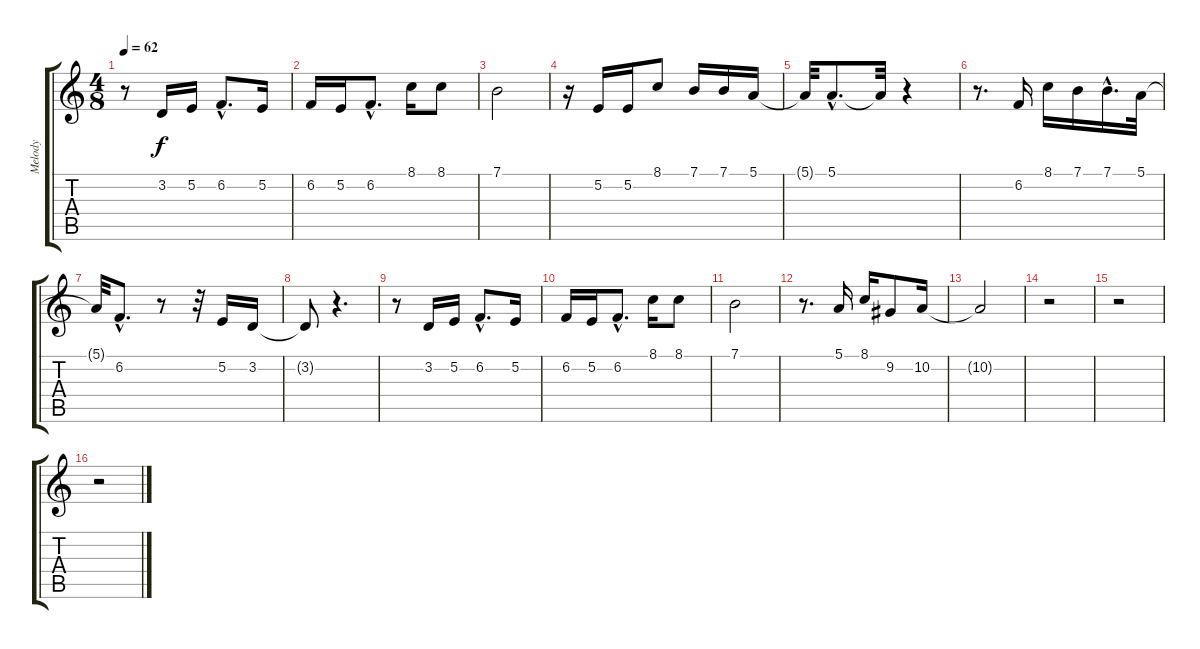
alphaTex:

\track ("Melody" "Melody") {instrument baritonesax}
\staff {score tabs}
\tuning (E4 B3 G3 D3 A2 E2) {hide}
\ts (4 8)
\tempo 62
\clef g2
\ks c
r.8{dy f} 3.2.16 5.2.16 6.2{hac}.8{d} 5.2.16 |
6.2.16 5.2.16 6.2{hac}.8{d} 8.1.16 8.1.8 |
7.1.2 |
r.16 5.2.16 5.2.16 8.1.8 7.1.16 7.1.16 5.1.16 |
5.1{t}.32 5.1{hac}.8{d} 5.1{t}.32 r.4 |
r.8{d} 6.2.16 8.1.16 7.1.16 7.1{hac}.16{d} 5.1.32 |
5.1{t}.32 6.2{hac}.8{d} r.8 r.32 5.2.16 3.2.16 |
3.2{t}.8 r.4{d} |
r.8 3.2.16 5.2.16 6.2{hac}.8{d} 5.2.16 |
6.2.16 5.2.16 6.2{hac}.8{d} 8.1.16 8.1.8 |
7.1.2 |
r.8{d} 5.1.16 8.1.16 9.2.8 10.2.16 |
10.2{t}.2 |
r.2 |
r.2 |
r.2
